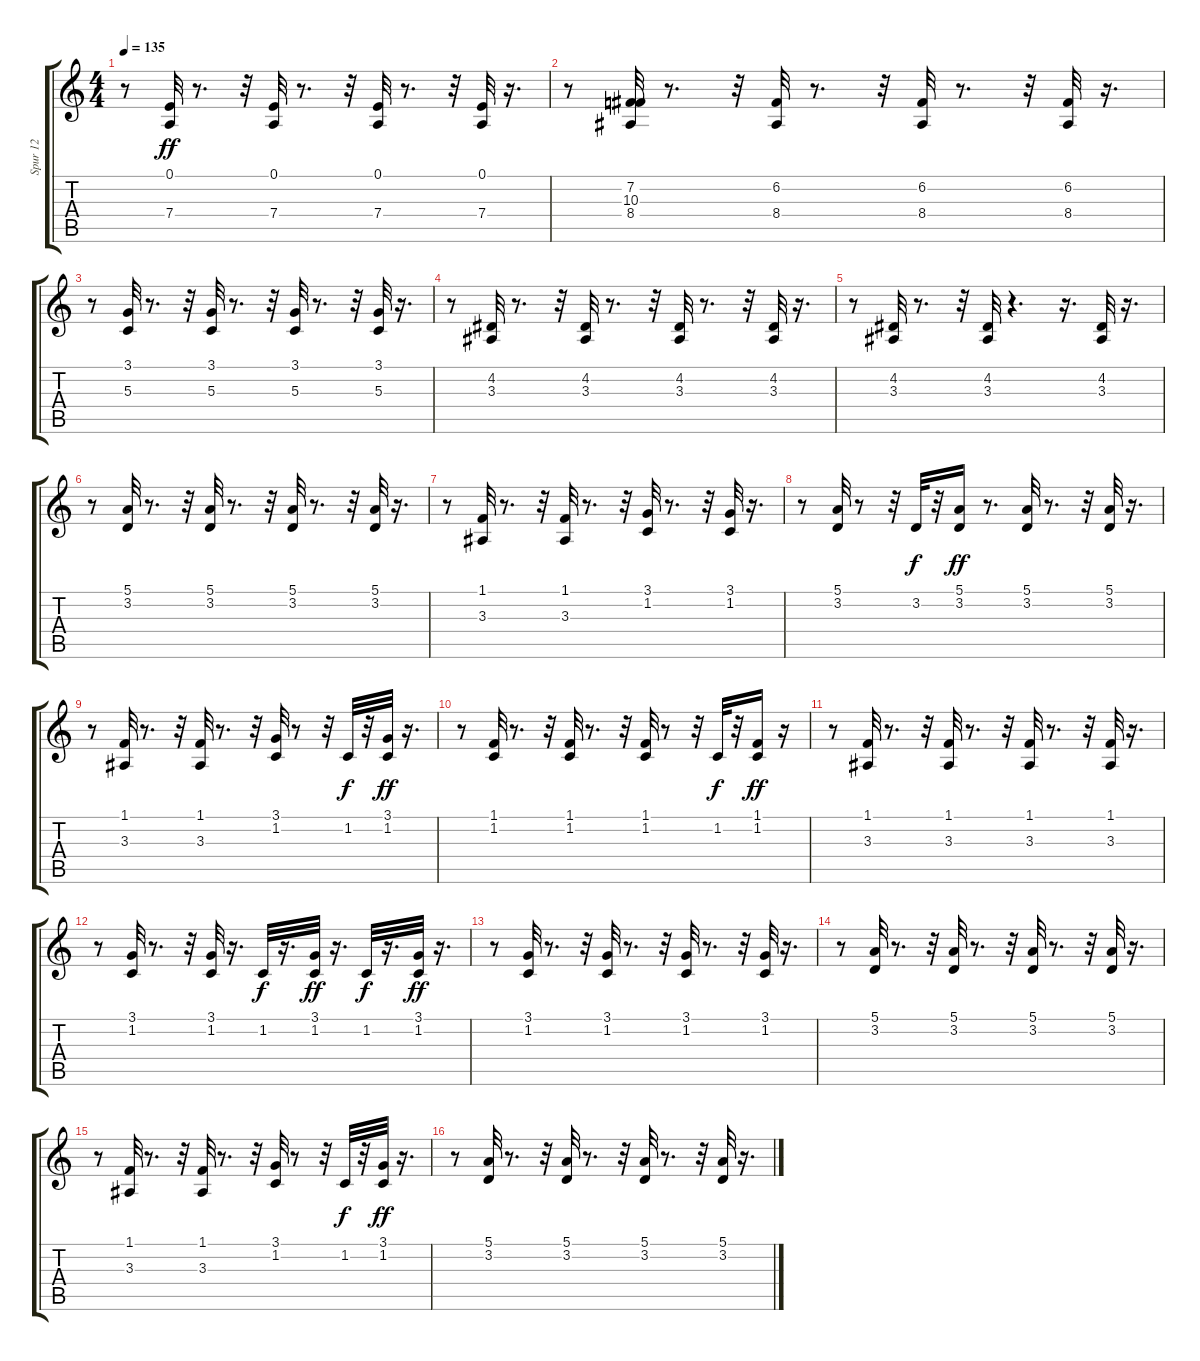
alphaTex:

\track ("Spur 12" "Spur 12") {instrument lead2sawtooth}
\staff {score tabs}
\tuning (E4 B3 G3 D3 A2 E2) {hide}
\ts (4 4)
\tempo 135
\clef g2
\ks c
r.8{dy ff} (0.1 7.4).32 r.8{d} r.32 (0.1 7.4).32 r.8{d} r.32 (0.1 7.4).32 r.8{d} r.32 (0.1 7.4).32 r.16{d} |
r.8 (7.2 10.3 8.4).32 r.8{d} r.32 (6.2 8.4).32 r.8{d} r.32 (6.2 8.4).32 r.8{d} r.32 (6.2 8.4).32 r.16{d} |
r.8 (3.1 5.3).32 r.8{d} r.32 (3.1 5.3).32 r.8{d} r.32 (3.1 5.3).32 r.8{d} r.32 (3.1 5.3).32 r.16{d} |
r.8 (4.2 3.3).32 r.8{d} r.32 (4.2 3.3).32 r.8{d} r.32 (4.2 3.3).32 r.8{d} r.32 (4.2 3.3).32 r.16{d} |
r.8 (4.2 3.3).32 r.8{d} r.32 (4.2 3.3).32 r.4{d} r.16{d} (4.2 3.3).32 r.16{d} |
r.8 (5.1 3.2).32 r.8{d} r.32 (5.1 3.2).32 r.8{d} r.32 (5.1 3.2).32 r.8{d} r.32 (5.1 3.2).32 r.16{d} |
r.8 (1.1 3.3).32 r.8{d} r.32 (1.1 3.3).32 r.8{d} r.32 (3.1 1.2).32 r.8{d} r.32 (3.1 1.2).32 r.16{d} |
r.8 (5.1 3.2).32 r.8 r.32 3.2.32{dy f} r.32 (5.1 3.2).16{dy ff} r.8{d} (5.1 3.2).32 r.8{d} r.32 (5.1 3.2).32 r.16{d} |
r.8 (1.1 3.3).32 r.8{d} r.32 (1.1 3.3).32 r.8{d} r.32 (3.1 1.2).32 r.8 r.32 1.2.32{dy f} r.32 (3.1 1.2).32{dy ff} r.16{d} |
r.8 (1.1 1.2).32 r.8{d} r.32 (1.1 1.2).32 r.8{d} r.32 (1.1 1.2).32 r.8 r.32 1.2.32{dy f} r.32 (1.1 1.2).16{dy ff} r.16 |
r.8 (1.1 3.3).32 r.8{d} r.32 (1.1 3.3).32 r.8{d} r.32 (1.1 3.3).32 r.8{d} r.32 (1.1 3.3).32 r.16{d} |
r.8 (3.1 1.2).32 r.8{d} r.32 (3.1 1.2).32 r.16{d} 1.2.32{dy f} r.16{d} (3.1 1.2).32{dy ff} r.16{d} 1.2.32{dy f} r.16{d} (3.1 1.2).32{dy ff} r.16{d} |
r.8 (3.1 1.2).32 r.8{d} r.32 (3.1 1.2).32 r.8{d} r.32 (3.1 1.2).32 r.8{d} r.32 (3.1 1.2).32 r.16{d} |
r.8 (5.1 3.2).32 r.8{d} r.32 (5.1 3.2).32 r.8{d} r.32 (5.1 3.2).32 r.8{d} r.32 (5.1 3.2).32 r.16{d} |
r.8 (1.1 3.3).32 r.8{d} r.32 (1.1 3.3).32 r.8{d} r.32 (3.1 1.2).32 r.8 r.32 1.2.32{dy f} r.32 (3.1 1.2).32{dy ff} r.16{d} |
r.8 (5.1 3.2).32 r.8{d} r.32 (5.1 3.2).32 r.8{d} r.32 (5.1 3.2).32 r.8{d} r.32 (5.1 3.2).32 r.16{d}
